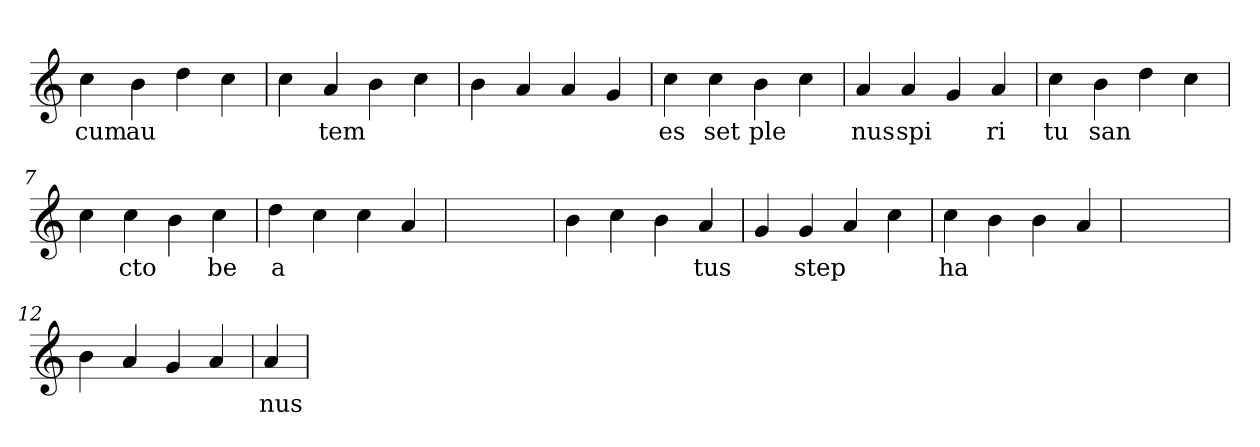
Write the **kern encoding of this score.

**kern	**text
*part1	*part1
*staff1	*staff1
*clefG2	*
=1	=1
4cc	cum
4b	au
4dd	.
4cc	.
=2	=2
4cc	.
4a	tem
4b	.
4cc	.
=3	=3
4b	.
4a	.
4a	.
4g	.
=4	=4
4cc	es
4cc	set
4b	ple
4cc	.
=5	=5
4a	nus
4a	spi
4g	.
4a	ri
=6	=6
4cc	tu
4b	san
4dd	.
4cc	.
=7	=7
4cc	.
4cc	cto
4b	.
4cc	be
=8	=8
4dd	a
4cc	.
4cc	.
4a	.
=9	=9
1ryy	.
=9	=9
4b	.
4cc	.
4b	.
4a	tus
=10	=10
4g	.
4g	step
4a	.
4cc	.
=11	=11
4cc	ha
4b	.
4b	.
4a	.
=12	=12
1ryy	.
=12	=12
4b	.
4a	.
4g	.
4a	.
=13	=13
4a	nus
=	=
*-	*-
